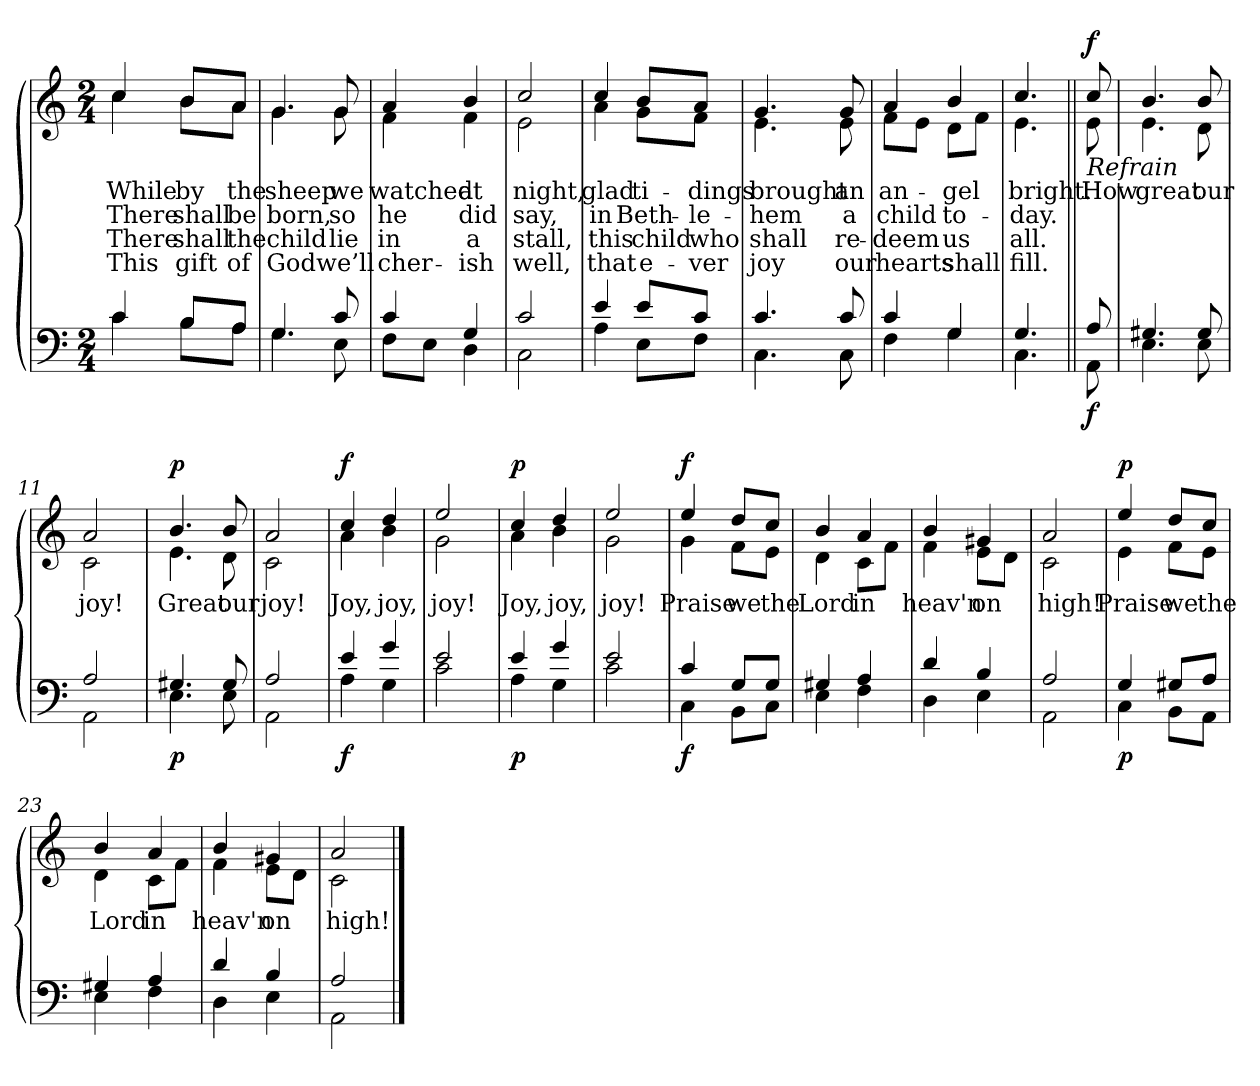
**kern	**dynam	**kern	**text	**text	**text	**text	**dynam
*part2	*part2	*part1	*part1	*part1	*part1	*part1	*part1
*staff2	*staff2	*staff1	*staff1	*staff1	*staff1	*staff1	*staff1
*clefF4	*	*clefG2	*	*	*	*	*
*k[]	*	*k[]	*	*	*	*	*
*M2/4	*	*M2/4	*	*	*	*	*
=1	=1	=1	=1	=1	=1	=1	=1
*^	*	*	*	*	*	*	*
!	!	!	!LO:TX:b:i:t=Verse	!	!	!	!	!
!	!	!	!	!LO:LY:b	!LO:LY:b	!LO:LY:b	!LO:LY:b	!
*	*	*	*^	*	*	*	*	*
4c/	4c\	.	4cc/	4cc\	While	There	There	This	.
!	!	!	!	!	!LO:LY:b	!LO:LY:b	!LO:LY:b	!LO:LY:b	!
8B/L	8B\L	.	8b/L	8b\L	by	shall	shall	gift	.
!	!	!	!	!	!LO:LY:b	!LO:LY:b	!LO:LY:b	!LO:LY:b	!
8A/J	8A\J	.	8a/J	8a\J	the	be	the	of	.
=2	=2	=2	=2	=2	=2	=2	=2	=2	=2
!	!	!	!	!	!LO:LY:b	!LO:LY:b	!LO:LY:b	!LO:LY:b	!
4.G/	4.G\	.	4.g/	4.g\	sheep	born,	child	God	.
!	!	!	!	!	!LO:LY:b	!LO:LY:b	!LO:LY:b	!LO:LY:b	!
8c/	8E\	.	8g/	8g\	we	so	lie	we’ll	.
=3	=3	=3	=3	=3	=3	=3	=3	=3	=3
!	!	!	!	!	!LO:LY:b	!LO:LY:b	!LO:LY:b	!LO:LY:b	!
4c/	8F\L	.	4a/	4f\	watched	he	in	cher-	.
.	8E\J	.	.	.	.	.	.	.	.
!	!	!	!	!	!LO:LY:b	!LO:LY:b	!LO:LY:b	!LO:LY:b	!
4G/	4D\	.	4b/	4f\	at	did	a	-ish	.
=4	=4	=4	=4	=4	=4	=4	=4	=4	=4
!	!	!	!	!	!LO:LY:b	!LO:LY:b	!LO:LY:b	!LO:LY:b	!
2c/	2C\	.	2cc/	2e\	night,	say,	stall,	well,	.
!!LO:LB:g=z	!!
=5	=5	=5	=5	=5	=5	=5	=5	=5	=5
!	!	!	!	!	!LO:LY:b	!LO:LY:b	!LO:LY:b	!LO:LY:b	!
4e/	4A\	.	4cc/	4a\	glad	in	this	that	.
!	!	!	!	!	!LO:LY:b	!LO:LY:b	!LO:LY:b	!LO:LY:b	!
8e/L	8E\L	.	8b/L	8g\L	ti-	Beth-	child	e-	.
!	!	!	!	!	!LO:LY:b	!LO:LY:b	!LO:LY:b	!LO:LY:b	!
8c/J	8F\J	.	8a/J	8f\J	-dings	-le-	who	-ver	.
=6	=6	=6	=6	=6	=6	=6	=6	=6	=6
!	!	!	!	!	!LO:LY:b	!LO:LY:b	!LO:LY:b	!LO:LY:b	!
4.c/	4.C\	.	4.g/	4.e\	brought	-hem	shall	joy	.
!	!	!	!	!	!LO:LY:b	!LO:LY:b	!LO:LY:b	!LO:LY:b	!
8c/	8C\	.	8g/	8e\	an	a	re-	our	.
=7	=7	=7	=7	=7	=7	=7	=7	=7	=7
!	!	!	!	!	!LO:LY:b	!LO:LY:b	!LO:LY:b	!LO:LY:b	!
4c/	4F\	.	4a/	8f\L	an-	child	-deem	hearts	.
.	.	.	.	8e\J	.	.	.	.	.
!	!	!	!	!	!LO:LY:b	!LO:LY:b	!LO:LY:b	!LO:LY:b	!
4G/	4G\	.	4b/	8d\L	-gel	to-	us	shall	.
.	.	.	.	8f\J	.	.	.	.	.
=8	=8	=8	=8	=8	=8	=8	=8	=8	=8
!	!	!	!	!	!LO:LY:b	!LO:LY:b	!LO:LY:b	!LO:LY:b	!
4.G/	4.C\	.	4.cc/	4.e\	bright.	-day.	all.	fill.	.
!!LO:LB:g=z	!!
=9||	=9||	=9||	=9||	=9||	=9||	=9||	=9||	=9||	=9||
!	!	!	!LO:TX:b:i:t=Refrain	!	!	!	!	!	!
!	!	!LO:DY:b	!	!	!LO:LY:b	!	!	!	!LO:DY:b
8A/	8AA\	f	8cc/	8e\	How	.	.	.	f
=10	=10	=10	=10	=10	=10	=10	=10	=10	=10
!	!	!	!	!	!LO:LY:b	!	!	!	!
4.G#X/	4.E\	.	4.b/	4.e\	great	.	.	.	.
!	!	!	!	!	!LO:LY:b	!	!	!	!
8G#/	8E\	.	8b/	8d\	our	.	.	.	.
=11	=11	=11	=11	=11	=11	=11	=11	=11	=11
!	!	!	!	!	!LO:LY:b	!	!	!	!
2A/	2AA\	.	2a/	2c\	joy!	.	.	.	.
!!LO:LB:g=z	!!
=12	=12	=12	=12	=12	=12	=12	=12	=12	=12
!	!	!LO:DY:b	!	!	!LO:LY:b	!	!	!	!LO:DY:b
4.G#X/	4.E\	p	4.b/	4.e\	Great	.	.	.	p
!	!	!	!	!	!LO:LY:b	!	!	!	!
8G#/	8E\	.	8b/	8d\	our	.	.	.	.
=13	=13	=13	=13	=13	=13	=13	=13	=13	=13
!	!	!	!	!	!LO:LY:b	!	!	!	!
2A/	2AA\	.	2a/	2c\	joy!	.	.	.	.
!!LO:LB:g=z	!!
=14	=14	=14	=14	=14	=14	=14	=14	=14	=14
!	!	!LO:DY:b	!	!	!LO:LY:b	!	!	!	!LO:DY:b
4e/	4A\	f	4cc/	4a\	Joy,	.	.	.	f
!	!	!	!	!	!LO:LY:b	!	!	!	!
4g/	4G\	.	4dd/	4b\	joy,	.	.	.	.
=15	=15	=15	=15	=15	=15	=15	=15	=15	=15
!	!	!	!	!	!LO:LY:b	!	!	!	!
2e/	2c\	.	2ee/	2g\	joy!	.	.	.	.
!!LO:LB:g=z	!!
=16	=16	=16	=16	=16	=16	=16	=16	=16	=16
!	!	!LO:DY:b	!	!	!LO:LY:b	!	!	!	!LO:DY:b
4e/	4A\	p	4cc/	4a\	Joy,	.	.	.	p
!	!	!	!	!	!LO:LY:b	!	!	!	!
4g/	4G\	.	4dd/	4b\	joy,	.	.	.	.
=17	=17	=17	=17	=17	=17	=17	=17	=17	=17
!	!	!	!	!	!LO:LY:b	!	!	!	!
2e/	2c\	.	2ee/	2g\	joy!	.	.	.	.
!!LO:LB:g=z	!!
=18	=18	=18	=18	=18	=18	=18	=18	=18	=18
!	!	!LO:DY:b	!	!	!LO:LY:b	!	!	!	!LO:DY:b
4c/	4C\	f	4ee/	4g\	Praise	.	.	.	f
!	!	!	!	!	!LO:LY:b	!	!	!	!
8G/L	8BB\L	.	8dd/L	8f\L	we	.	.	.	.
!	!	!	!	!	!LO:LY:b	!	!	!	!
8G/J	8C\J	.	8cc/J	8e\J	the	.	.	.	.
=19	=19	=19	=19	=19	=19	=19	=19	=19	=19
!	!	!	!	!	!LO:LY:b	!	!	!	!
4G#X/	4E\	.	4b/	4d\	Lord	.	.	.	.
!	!	!	!	!	!LO:LY:b	!	!	!	!
4A/	4F\	.	4a/	8c\L	in	.	.	.	.
.	.	.	.	8f\J	.	.	.	.	.
=20	=20	=20	=20	=20	=20	=20	=20	=20	=20
!	!	!	!	!	!LO:LY:b	!	!	!	!
4d/	4D\	.	4b/	4f\	heav'n	.	.	.	.
!	!	!	!	!	!LO:LY:b	!	!	!	!
4B/	4E\	.	4g#X/	8e\L	on	.	.	.	.
.	.	.	.	8d\J	.	.	.	.	.
=21	=21	=21	=21	=21	=21	=21	=21	=21	=21
!	!	!	!	!	!LO:LY:b	!	!	!	!
2A/	2AA\	.	2a/	2c\	high!	.	.	.	.
!!LO:LB:g=z	!!
=22	=22	=22	=22	=22	=22	=22	=22	=22	=22
!	!	!LO:DY:b	!	!	!LO:LY:b	!	!	!	!LO:DY:b
4G/	4C\	p	4ee/	4e\	Praise	.	.	.	p
!	!	!	!	!	!LO:LY:b	!	!	!	!
8G#X/L	8BB\L	.	8dd/L	8f\L	we	.	.	.	.
!	!	!	!	!	!LO:LY:b	!	!	!	!
8A/J	8AA\J	.	8cc/J	8e\J	the	.	.	.	.
=23	=23	=23	=23	=23	=23	=23	=23	=23	=23
!	!	!	!	!	!LO:LY:b	!	!	!	!
4G#X/	4E\	.	4b/	4d\	Lord	.	.	.	.
!	!	!	!	!	!LO:LY:b	!	!	!	!
4A/	4F\	.	4a/	8c\L	in	.	.	.	.
.	.	.	.	8f\J	.	.	.	.	.
=24	=24	=24	=24	=24	=24	=24	=24	=24	=24
!	!	!	!	!	!LO:LY:b	!	!	!	!
4d/	4D\	.	4b/	4f\	heav'n	.	.	.	.
!	!	!	!	!	!LO:LY:b	!	!	!	!
4B/	4E\	.	4g#X/	8e\L	on	.	.	.	.
.	.	.	.	8d\J	.	.	.	.	.
=25	=25	=25	=25	=25	=25	=25	=25	=25	=25
!	!	!	!	!	!LO:LY:b	!	!	!	!
2A/	2AA\	.	2a/	2c\	high!	.	.	.	.
*v	*v	*	*	*	*	*	*	*	*
*	*	*v	*v	*	*	*	*	*
==	==	==	==	==	==	==	==
*-	*-	*-	*-	*-	*-	*-	*-
